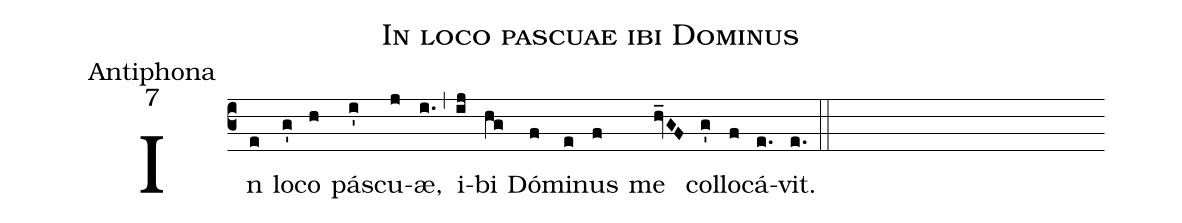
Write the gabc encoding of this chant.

name:In loco pascuae ibi Dominus;
office-part:Antiphona;
mode:7;
%%
(c3) In(e) lo(g')co(h) pá(i')scu(j)æ,(i.) (,) i(ij)bi(hg) Dó(f)mi(e)nus(f) me(hv_GF) col(g')lo(f)cá(e.)vit.(e.) (::)
